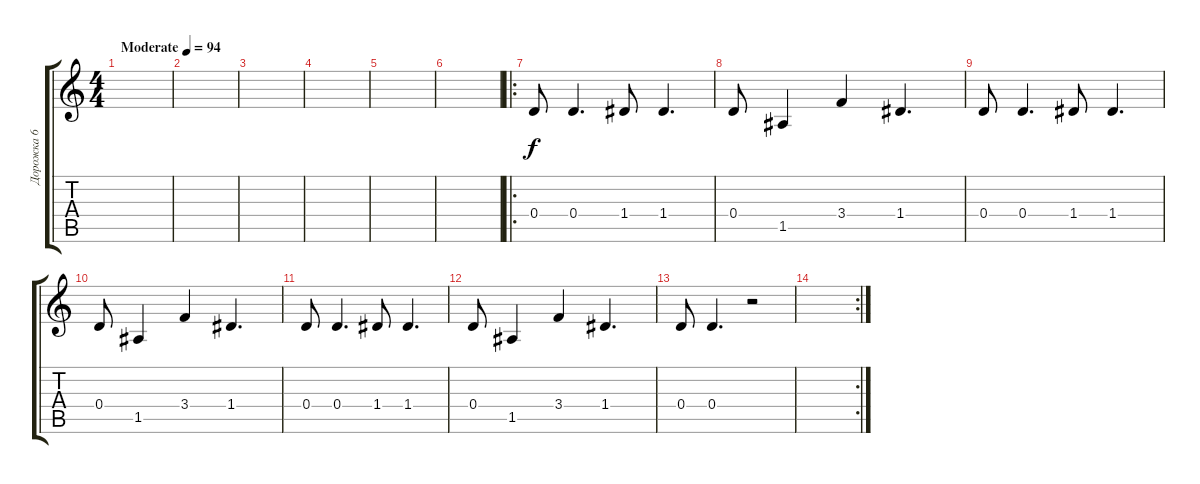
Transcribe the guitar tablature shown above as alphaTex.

\track ("Дорожка 6" "Дорожка 6") {instrument acousticguitarsteel}
\staff {score tabs}
\tuning (E4 B3 G3 D3 A2 E2) {hide}
\ts (4 4)
\tempo (94 "Moderate")
\clef g2
\ks c
|
|
|
|
|
|
\ro
0.4.8 0.4.4{d} 1.4.8 1.4.4{d} |
0.4.8 1.5.4 3.4.4 1.4.4{d} |
0.4.8 0.4.4{d} 1.4.8 1.4.4{d} |
0.4.8 1.5.4 3.4.4 1.4.4{d} |
0.4.8 0.4.4{d} 1.4.8 1.4.4{d} |
0.4.8 1.5.4 3.4.4 1.4.4{d} |
0.4.8 0.4.4{d} r.2 |
\rc 2
